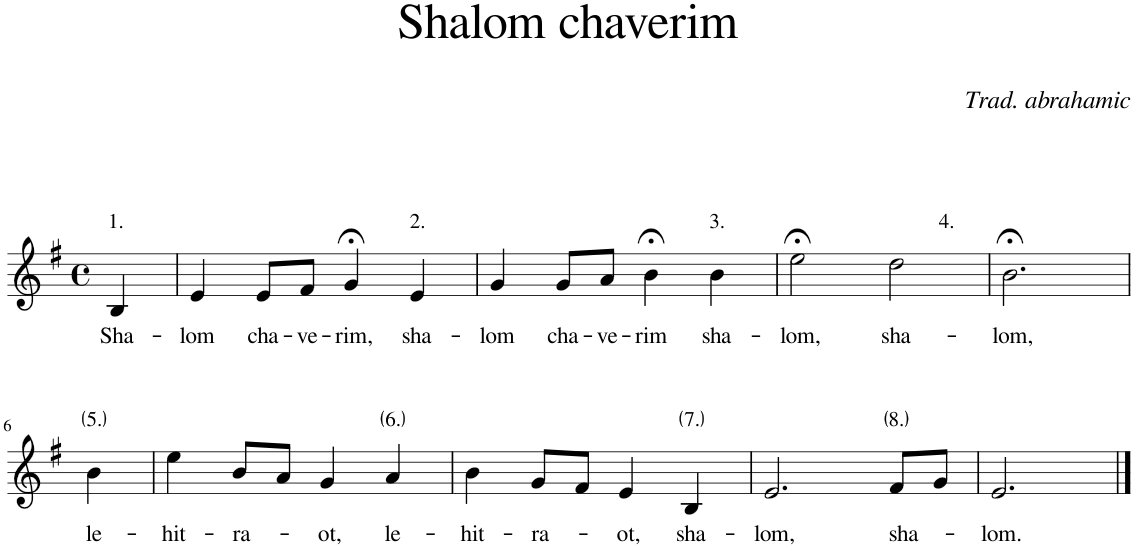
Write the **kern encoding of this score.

**kern	**text	**harte
*part1	*part1	*part1
*staff1	*staff1	*
*I"Piano	*	*
*I'Pno.	*	*
*clefG2	*	*
*k[f#]	*	*
*M4/4	*	*
*met(c)	*	*
=1	=1	=1
!	!LO:LY:b	!LO:H:kt=1.
4B/	Sha-	N
=2	=2	=2
!	!LO:LY:b	!
4e/	-lom	.
!	!LO:LY:b	!
8e/L	cha-	.
!	!LO:LY:b	!
8f#/J	-ve-	.
!	!LO:LY:b	!
4g;</	-rim,	.
!	!LO:LY:b	!LO:H:kt=2.
4e/	sha-	N
=3	=3	=3
!	!LO:LY:b	!
4g/	-lom	.
!	!LO:LY:b	!
8g/L	cha-	.
!	!LO:LY:b	!
8a/J	-ve-	.
!	!LO:LY:b	!
4b;<\	-rim	.
!	!LO:LY:b	!LO:H:kt=3.
4b\	sha-	N
=4	=4	=4
!	!LO:LY:b	!
2ee;<\	-lom,	.
!	!LO:LY:b	!LO:H:kt=4.
2dd\	sha-	N
=5	=5	=5
!	!LO:LY:b	!
2.b;<\	-lom,	.
!!LO:LB:g=z
=6	=6	=6
!	!LO:LY:b	!LO:H:kt=5.
4b\	le-	N
=7	=7	=7
!	!LO:LY:b	!
4ee\	-hit-	.
!	!LO:LY:b	!
8b/L	-ra-	.
8a/J	.	.
!	!LO:LY:b	!
4g/	-ot,	.
!	!LO:LY:b	!LO:H:kt=6.
4a/	le-	N
=8	=8	=8
!	!LO:LY:b	!
4b\	-hit-	.
!	!LO:LY:b	!
8g/L	-ra-	.
8f#/J	.	.
!	!LO:LY:b	!
4e/	-ot,	.
!	!LO:LY:b	!LO:H:kt=7.
4B/	sha-	N
=9	=9	=9
!	!LO:LY:b	!
2.e/	-lom,	.
!	!LO:LY:b	!LO:H:kt=8.
8f#/L	sha-	N
8g/J	.	.
=10	=10	=10
!	!LO:LY:b	!
2.e/	-lom.	.
==	==	==
*-	*-	*-
